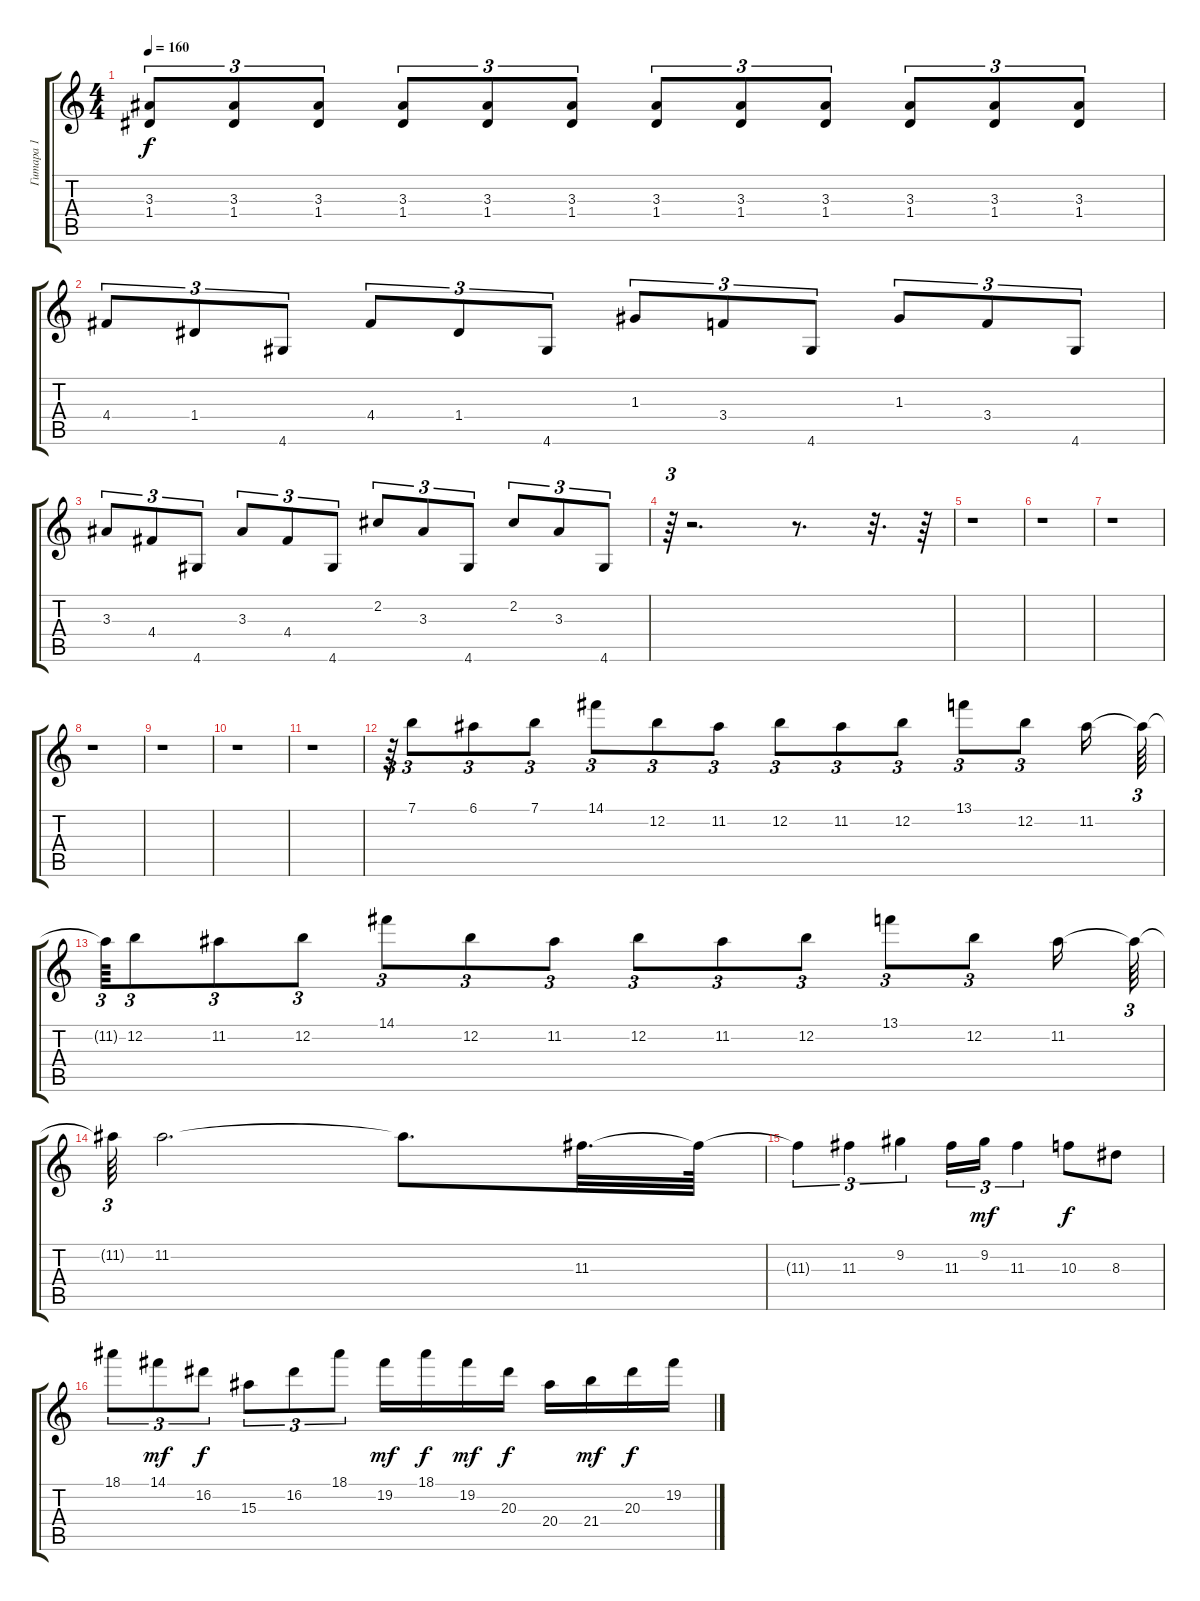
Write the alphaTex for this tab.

\track ("Гитара 1" "Гитара 1") {instrument overdrivenguitar}
\staff {score tabs}
\tuning (E4 B3 G3 D3 A2 E2) {hide}
\ts (4 4)
\tempo 160
\clef g2
\ks c
(3.3 1.4).8{tu (3 2) dy f} (3.3 1.4).8{tu (3 2)} (3.3 1.4).8{tu (3 2)} (3.3 1.4).8{tu (3 2)} (3.3 1.4).8{tu (3 2)} (3.3 1.4).8{tu (3 2)} (3.3 1.4).8{tu (3 2)} (3.3 1.4).8{tu (3 2)} (3.3 1.4).8{tu (3 2)} (3.3 1.4).8{tu (3 2)} (3.3 1.4).8{tu (3 2)} (3.3 1.4).8{tu (3 2)} |
4.4.8{tu (3 2)} 1.4.8{tu (3 2)} 4.6.8{tu (3 2)} 4.4.8{tu (3 2)} 1.4.8{tu (3 2)} 4.6.8{tu (3 2)} 1.3.8{tu (3 2)} 3.4.8{tu (3 2)} 4.6.8{tu (3 2)} 1.3.8{tu (3 2)} 3.4.8{tu (3 2)} 4.6.8{tu (3 2)} |
3.3.8{tu (3 2)} 4.4.8{tu (3 2)} 4.6.8{tu (3 2)} 3.3.8{tu (3 2)} 4.4.8{tu (3 2)} 4.6.8{tu (3 2)} 2.2.8{tu (3 2)} 3.3.8{tu (3 2)} 4.6.8{tu (3 2)} 2.2.8{tu (3 2)} 3.3.8{tu (3 2)} 4.6.8{tu (3 2)} |
r.64{tu (3 2)} r.2{d} r.8{d} r.32{d} r.64 |
r.1 |
r.1 |
r.1 |
r.1 |
r.1 |
r.1 |
r.1 |
r.64{tu (3 2)} 7.1.8{tu (3 2)} 6.1.8{tu (3 2)} 7.1.8{tu (3 2)} 14.1.8{tu (3 2)} 12.2.8{tu (3 2)} 11.2.8{tu (3 2)} 12.2.8{tu (3 2)} 11.2.8{tu (3 2)} 12.2.8{tu (3 2)} 13.1.8{tu (3 2)} 12.2.8{tu (3 2)} 11.2.16 11.2{t}.64{tu (3 2)} |
11.2{t}.64{tu (3 2)} 12.2.8{tu (3 2)} 11.2.8{tu (3 2)} 12.2.8{tu (3 2)} 14.1.8{tu (3 2)} 12.2.8{tu (3 2)} 11.2.8{tu (3 2)} 12.2.8{tu (3 2)} 11.2.8{tu (3 2)} 12.2.8{tu (3 2)} 13.1.8{tu (3 2)} 12.2.8{tu (3 2)} 11.2.16 11.2{t}.64{tu (3 2)} |
11.2{t}.64{tu (3 2)} 11.2.2{d} 11.2{t}.8{d} 11.3.32{d} 11.3{t}.64 |
11.3{t}.4{tu (3 2)} 11.3.4{tu (3 2)} 9.2.4{tu (3 2)} 11.3.16{tu (3 2)} 9.2.16{tu (3 2) dy mf} 11.3.4{tu (3 2)} 10.3.8{dy f} 8.3.8 |
18.1.8{tu (3 2)} 14.1.8{tu (3 2) dy mf} 16.2.8{tu (3 2) dy f} 15.3.8{tu (3 2)} 16.2.8{tu (3 2)} 18.1.8{tu (3 2)} 19.2.16{dy mf} 18.1.16{dy f} 19.2.16{dy mf} 20.3.16{dy f} 20.4.16 21.4.16{dy mf} 20.3.16{dy f} 19.2.16
